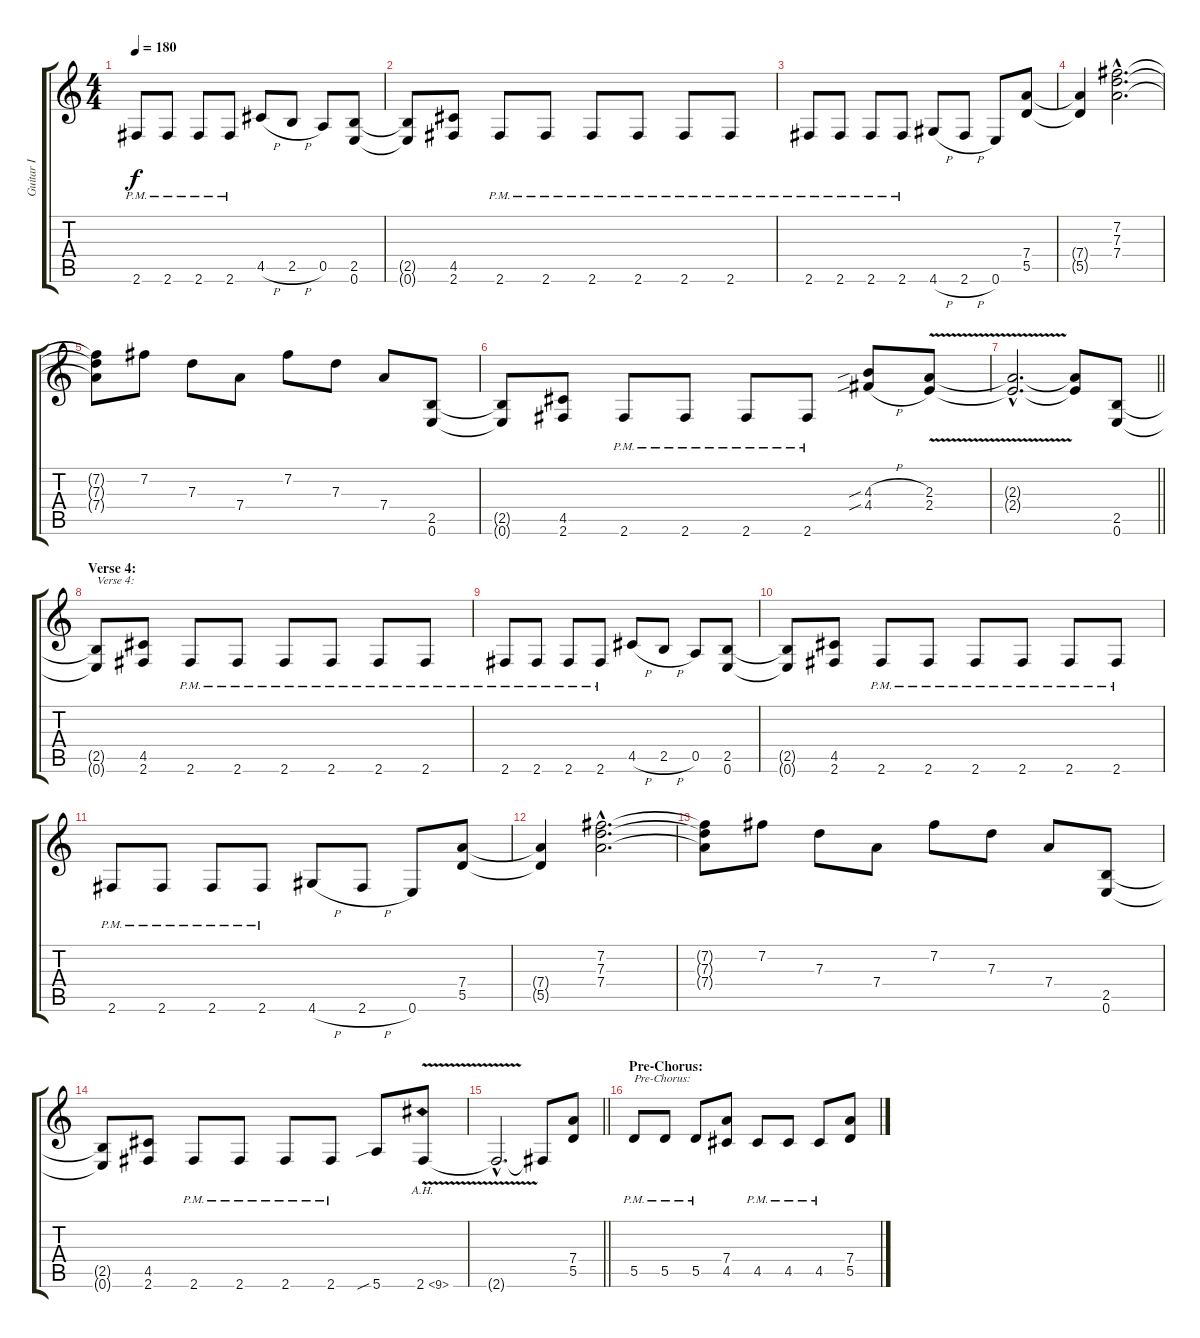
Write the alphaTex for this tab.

\track ("Guitar I" "Guitar I") {instrument distortionguitar}
\staff {score tabs}
\tuning (E4 B3 G3 D3 A2 E2) {hide}
\ts (4 4)
\tempo 180
\clef g2
\ks c
2.6{pm}.8{dy f} 2.6{pm}.8 2.6{pm}.8 2.6{pm}.8 4.5{h}.8 2.5{h}.8 0.5.8 (2.5 0.6).8 |
(2.5{t} 0.6{t}).8 (4.5 2.6).8 2.6{pm}.8 2.6{pm}.8 2.6{pm}.8 2.6{pm}.8 2.6{pm}.8 2.6{pm}.8 |
2.6{pm}.8 2.6{pm}.8 2.6{pm}.8 2.6{pm}.8 4.6{h}.8 2.6{h}.8 0.6.8 (7.4 5.5).8 |
(7.4{t} 5.5{t}).4 (7.2{hac} 7.3{hac} 7.4{hac}).2{d} |
(7.2{t} 7.3{t} 7.4{t}).8 7.2.8 7.3.8 7.4.8 7.2.8 7.3.8 7.4.8 (2.5 0.6).8 |
(2.5{t} 0.6{t}).8 (4.5 2.6).8 2.6{pm}.8 2.6{pm}.8 2.6{pm}.8 2.6{pm}.8 (4.3{sib h} 4.4{sib h}).8 (2.3{v} 2.4).8 |
\barLineRight lightlight
(2.3{hac t} 2.4{hac t}).2{d} (2.3{t} 2.4{t}).8 (2.5 0.6).8 |
\section ("" "Verse 4:")
(2.5{t} 0.6{t}).8{txt "Verse 4:"} (4.5 2.6).8 2.6{pm}.8 2.6{pm}.8 2.6{pm}.8 2.6{pm}.8 2.6{pm}.8 2.6{pm}.8 |
2.6{pm}.8 2.6{pm}.8 2.6{pm}.8 2.6{pm}.8 4.5{h}.8 2.5{h}.8 0.5.8 (2.5 0.6).8 |
(2.5{t} 0.6{t}).8 (4.5 2.6).8 2.6{pm}.8 2.6{pm}.8 2.6{pm}.8 2.6{pm}.8 2.6{pm}.8 2.6{pm}.8 |
2.6{pm}.8 2.6{pm}.8 2.6{pm}.8 2.6{pm}.8 4.6{h}.8 2.6{h}.8 0.6.8 (7.4 5.5).8 |
(7.4{t} 5.5{t}).4 (7.2{hac} 7.3{hac} 7.4{hac}).2{d} |
(7.2{t} 7.3{t} 7.4{t}).8 7.2.8 7.3.8 7.4.8 7.2.8 7.3.8 7.4.8 (2.5 0.6).8 |
(2.5{t} 0.6{t}).8 (4.5 2.6).8 2.6{pm}.8 2.6{pm}.8 2.6{pm}.8 2.6{pm}.8 5.6{sib}.8 2.6{ah 7 v}.8 |
\barLineRight lightlight
2.6{hac t}.2{d} 2.6{t}.8 (7.4 5.5).8 |
\section ("" "Pre-Chorus:")
5.5{pm}.8{txt "Pre-Chorus:"} 5.5{pm}.8 5.5{pm}.8 (7.4 4.5).8 4.5{pm}.8 4.5{pm}.8 4.5{pm}.8 (7.4 5.5).8
